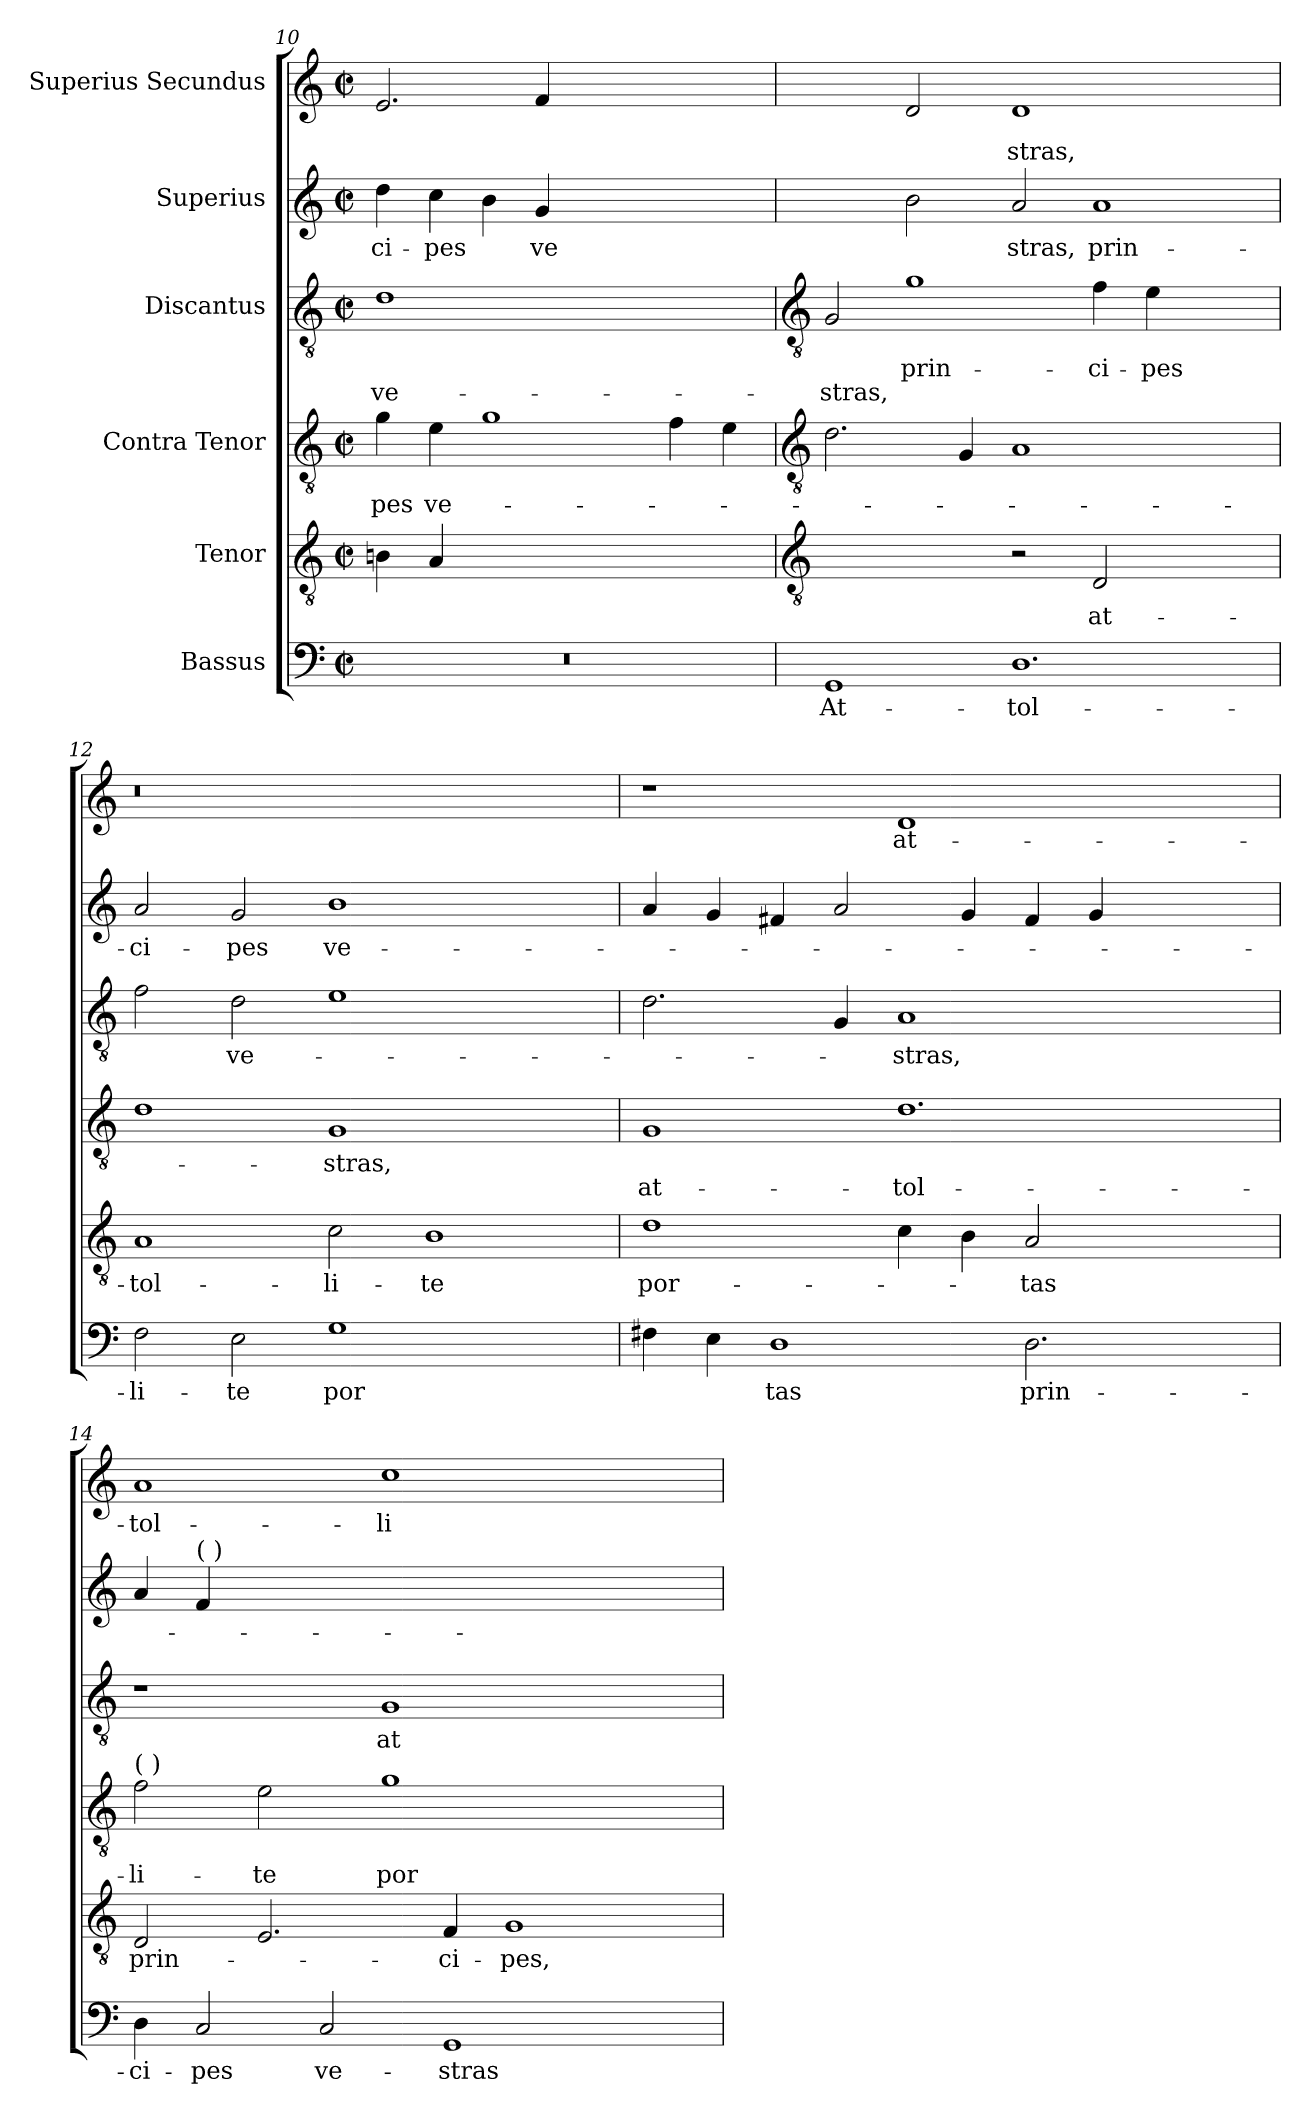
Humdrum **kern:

**kern	**text	**kern	**text	**kern	**text	**text	**kern	**text	**text	**kern	**text	**kern	**text	**text
*part6	*part6	*part5	*part5	*part4	*part4	*part4	*part3	*part3	*part3	*part2	*part2	*part1	*part1	*part1
*staff6	*staff6	*staff5	*staff5	*staff4	*staff4	*staff4	*staff3	*staff3	*staff3	*staff2	*staff2	*staff1	*staff1	*staff1
*I"Bassus	*	*I"Tenor	*	*I"Contra Tenor	*	*	*I"Discantus	*	*	*I"Superius	*	*I"Superius Secundus	*	*
*clefF4	*	*clefGv2	*	*clefGv2	*	*	*clefGv2	*	*	*clefG2	*	*clefG2	*	*
*k[]	*	*k[]	*	*k[]	*	*	*k[]	*	*	*k[]	*	*k[]	*	*
*C:	*	*C:	*	*C:	*	*	*C:	*	*	*C:	*	*C:	*	*
*M4/2	*	*M4/2	*	*M4/2	*	*	*M4/2	*	*	*M4/2	*	*M4/2	*	*
*met(c|)	*	*met(c|)	*	*met(c|)	*	*	*met(c|)	*	*	*met(c|)	*	*met(c|)	*	*
=10	=10	=10	=10	=10	=10	=10	=10	=10	=10	=10	=10	=10	=10	=10
!	!	!	!	!	!LO:LY:b	!	!	!	!LO:LY:b	!	!LO:LY:b	!	!	!
0r	.	4Bn	.	4g	-pes	.	1d	.	ve-	4dd	-ci-	2.e	.	.
!	!	!	!	!	!LO:LY:b	!	!	!	!	!	!LO:LY:b	!	!	!
.	.	4A	.	4e	ve-	.	.	.	.	4cc	-pes	.	.	.
!	!	!	!LO:LY:b	!	!	!	!	!	!	!	!	!	!	!
.	.	[1Gyy	-tas,_____	1g	.	.	.	.	.	4b	.	.	.	.
!	!	!	!	!	!	!	!	!	!	!	!LO:LY:b	!	!	!
.	.	.	.	.	.	.	.	.	.	4g	ve	4f	.	.
.	.	.	.	.	.	.	1ryy	.	.	[2ccyy	.	[1gyy	.	.
.	.	2ryy	.	4f	.	.	.	.	.	2ryy	.	.	.	.
.	.	.	.	4e	.	.	.	.	.	.	.	.	.	.
!!LO:LB:g=z
=11	=11	=11	=11	=11	=11	=11	=11	=11	=11	=11	=11	=11	=11	=11
*	*	*clefGv2	*	*clefGv2	*	*	*clefGv2	*	*	*	*	*	*	*
!	!LO:LY:b	!	!LO:LY:b	!	!	!	!	!	!LO:LY:b	!	!	!	!	!
*	*	*	*	*	*	*	*	*	*	*^	*	*	*	*
1GG	At-	1Gyy]	______	2.d	.	.	2G	.	-stras,	2ccyy]	0ryy	.	2gyy]	.	.
!	!	!	!	!	!	!	!	!LO:LY:b	!	!	!	!	!	!	!
.	.	.	.	.	.	.	1g	prin-	.	2b	.	.	2d	.	.
.	.	.	.	4G	.	.	.	.	.	.	.	.	.	.	.
!	!LO:LY:b	!	!	!	!	!	!	!	!	!	!	!LO:LY:b	!	!	!LO:LY:b
1.D	-tol-	2r	.	1A	.	.	.	.	.	2a	.	stras,	1d	.	stras,
!	!	!	!LO:LY:b	!	!	!	!	!LO:LY:b	!	!	!	!LO:LY:b	!	!	!
.	.	2D	at-	.	.	.	4f	-ci-	.	1a	.	prin-	.	.	.
!	!	!	!	!	!	!	!	!LO:LY:b	!	!	!	!	!	!	!
.	.	.	.	.	.	.	4e	-pes	.	.	.	.	.	.	.
.	.	2ryy	.	2ryy	.	.	2ryy	.	.	.	2ryy	.	2ryy	.	.
=12	=12	=12	=12	=12	=12	=12	=12	=12	=12	=12	=12	=12	=12	=12	=12
!	!LO:LY:b	!	!LO:LY:b	!	!	!	!	!	!	!	!	!LO:LY:b	!	!	!
2F	-li-	1A	-tol-	1d	.	.	2f	.	.	2a	1ryy	-ci-	0r	.	.
!	!LO:LY:b	!	!	!	!	!	!	!LO:LY:b	!	!	!	!LO:LY:b	!	!	!
2E	-te	.	.	.	.	.	2d	ve-	.	2g	.	-pes	.	.	.
!	!LO:LY:b	!	!LO:LY:b	!	!LO:LY:b	!	!	!	!	!	!	!LO:LY:b	!	!	!
1G	por	2c	-li-	1G	-stras,	.	1e	.	.	1b	2ryy	ve-	.	.	.
!	!	!	!LO:LY:b	!	!	!	!	!	!	!	!	!	!	!	!
.	.	1B	-te	.	.	.	.	.	.	.	2ryy	.	.	.	.
2ryy	.	.	.	2ryy	.	.	2ryy	.	.	2ryy	2ryy	.	2ryy	.	.
=13	=13	=13	=13	=13	=13	=13	=13	=13	=13	=13	=13	=13	=13	=13	=13
!	!	!	!LO:LY:b	!	!	!LO:LY:b	!	!	!	!	!	!	!	!	!
4F#X	.	1d	por-	1G	.	at-	2.d	.	.	4a	2ryy	.	1r	.	.
4E	.	.	.	.	.	.	.	.	.	4g	.	.	.	.	.
!	!LO:LY:b	!	!	!	!	!	!	!	!	!	!	!	!	!	!
1D	tas	.	.	.	.	.	.	.	.	4f#X	0ryy	.	.	.	.
.	.	.	.	.	.	.	4G	.	.	2a	.	.	.	.	.
!	!	!	!	!	!	!LO:LY:b	!	!LO:LY:b	!	!	!	!	!	!LO:LY:b	!
.	.	4c	.	1.d	.	-tol-	1A	-stras,	.	.	.	.	1d	at-	.
.	.	4B	.	.	.	.	.	.	.	4g	.	.	.	.	.
!	!LO:LY:b	!	!LO:LY:b	!	!	!	!	!	!	!	!	!	!	!	!
2.D	prin-	2A	-tas	.	.	.	.	.	.	4f#	.	.	.	.	.
.	.	.	.	.	.	.	.	.	.	4g	.	.	.	.	.
.	.	2ryy	.	.	.	.	2ryy	.	.	2ryy	.	.	2ryy	.	.
4ryy	.	.	.	.	.	.	.	.	.	.	.	.	.	.	.
=14	=14	=14	=14	=14	=14	=14	=14	=14	=14	=14	=14	=14	=14	=14	=14
!	!	!	!	!LO:TX:a:t=(  )	!	!	!	!	!	!	!	!	!	!	!
!	!LO:LY:b	!	!LO:LY:b	!	!	!LO:LY:b	!	!	!	!	!	!	!	!LO:LY:b	!
4D	-ci-	2D	prin-	2f	.	-li-	1r	.	.	4a	4ryy	.	1a	-tol-	.
!	!	!	!	!	!	!	!	!	!	!LO:TX:a:t=(  )	!	!	!	!	!
!	!LO:LY:b	!	!	!	!	!	!	!	!	!	!	!	!	!	!
2C	-pes	.	.	.	.	.	.	.	.	4f	1ryy	.	.	.	.
!	!	!	!	!	!	!LO:LY:b	!	!	!	!	!	!LO:LY:b	!	!	!
.	.	2.E	.	2e	.	-te	.	.	.	[1gyy	.	-stras,	.	.	.
!	!LO:LY:b	!	!	!	!	!	!	!	!	!	!	!	!	!	!
2C	ve-	.	.	.	.	.	.	.	.	.	.	.	.	.	.
!	!	!	!	!	!	!LO:LY:b	!	!LO:LY:b	!	!	!	!	!	!LO:LY:b	!
.	.	.	.	1g	.	por-	1G	at-	.	.	.	.	1cc	-li-	.
!	!LO:LY:b	!	!LO:LY:b	!	!	!	!	!	!	!	!	!	!	!	!
1GG	-stras	4F	-ci-	.	.	.	.	.	.	.	1ryy	.	.	.	.
!	!	!	!LO:LY:b	!	!	!	!	!	!	!	!	!	!	!	!
.	.	1G	-pes,	.	.	.	.	.	.	2.gyy_	.	.	.	.	.
.	.	.	.	2ryy	.	.	2ryy	.	.	.	.	.	2ryy	.	.
4ryy	.	.	.	.	.	.	.	.	.	4ryy	4ryy	.	.	.	.
*	*	*	*	*	*	*	*	*	*	*v	*v	*	*	*	*
=	=	=	=	=	=	=	=	=	=	=	=	=	=	=
*-	*-	*-	*-	*-	*-	*-	*-	*-	*-	*-	*-	*-	*-	*-
